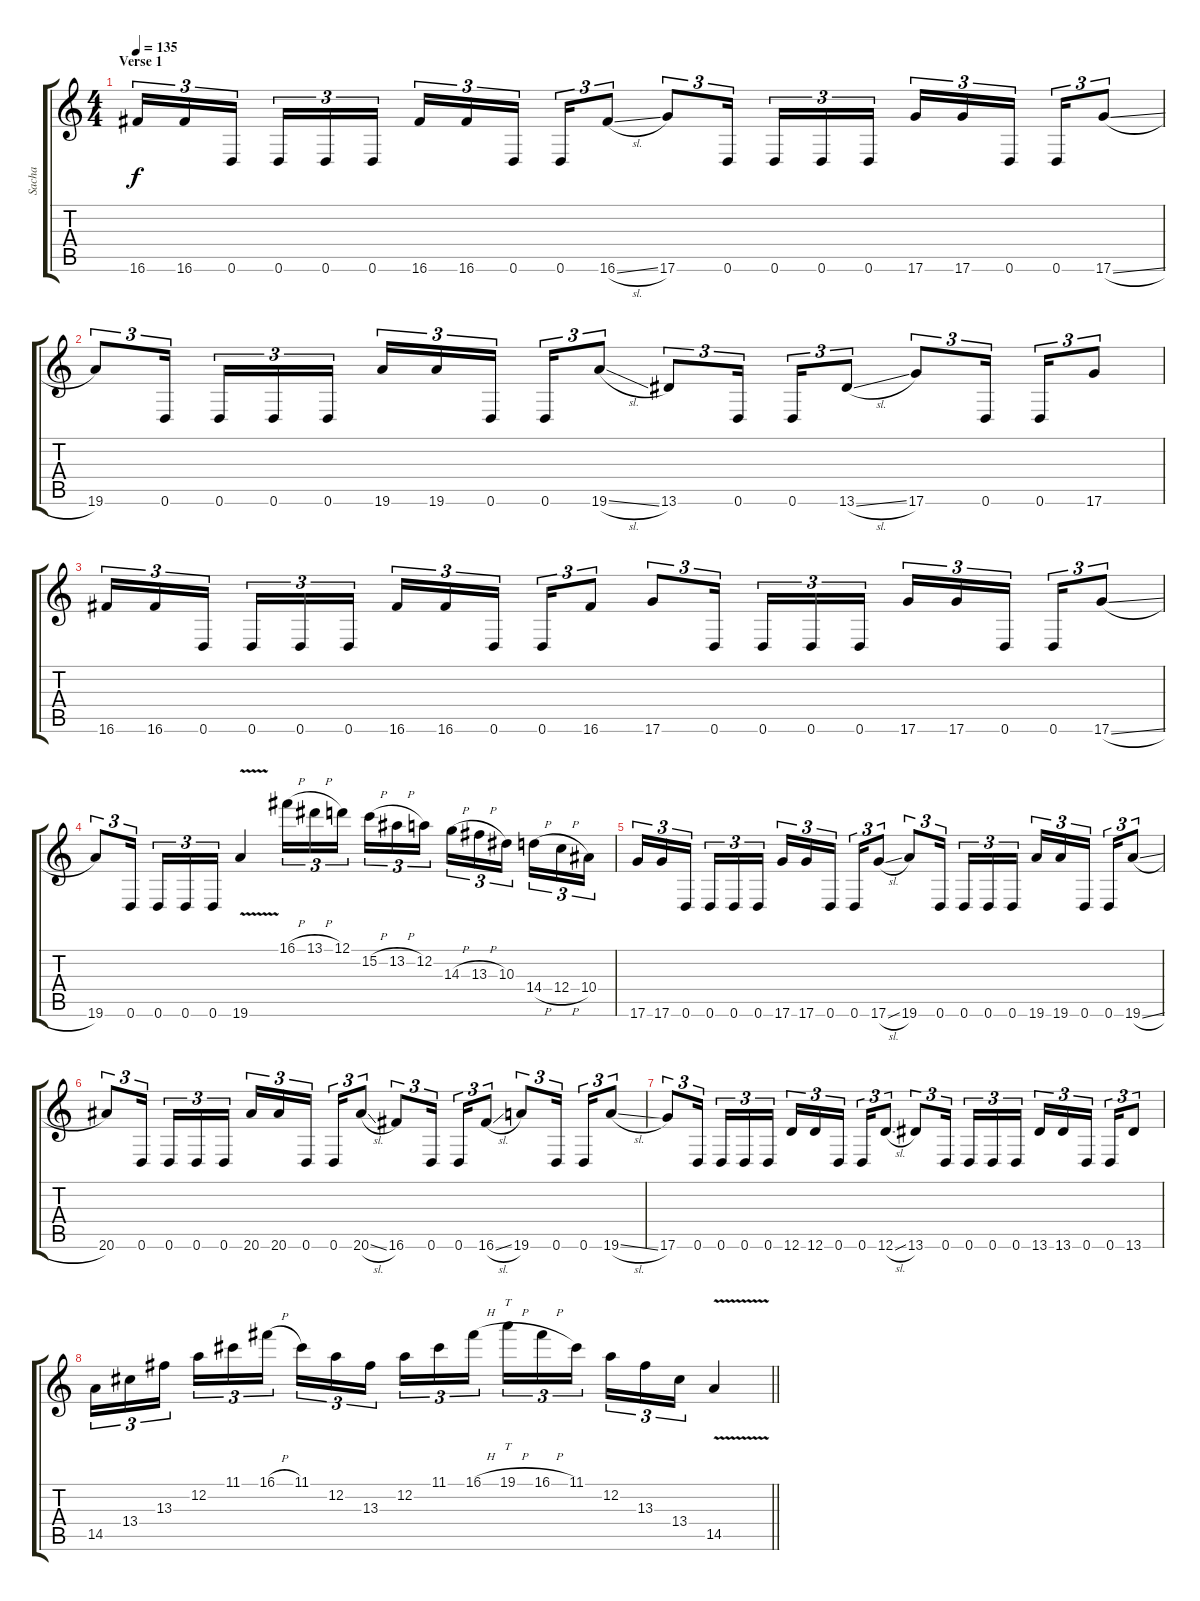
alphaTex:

\track ("Sacha" "Sacha") {instrument distortionguitar}
\staff {score tabs}
\tuning (D4 A3 F3 C3 G2 D2) {hide}
\ts (4 4)
\section ("" "Verse 1")
\tempo 135
\clef g2
\ks c
16.6.16{tu (3 2) dy f} 16.6.16{tu (3 2)} 0.6.16{tu (3 2) beam splitsecondary} 0.6.16{tu (3 2)} 0.6.16{tu (3 2)} 0.6.16{tu (3 2)} 16.6.16{tu (3 2)} 16.6.16{tu (3 2)} 0.6.16{tu (3 2) beam splitsecondary} 0.6.16{tu (3 2)} 16.6{sl}.8{tu (3 2)} 17.6.8{tu (3 2)} 0.6.16{tu (3 2) beam splitsecondary} 0.6.16{tu (3 2)} 0.6.16{tu (3 2)} 0.6.16{tu (3 2)} 17.6.16{tu (3 2)} 17.6.16{tu (3 2)} 0.6.16{tu (3 2) beam splitsecondary} 0.6.16{tu (3 2)} 17.6{sl}.8{tu (3 2)} |
19.6.8{tu (3 2)} 0.6.16{tu (3 2) beam splitsecondary} 0.6.16{tu (3 2)} 0.6.16{tu (3 2)} 0.6.16{tu (3 2)} 19.6.16{tu (3 2)} 19.6.16{tu (3 2)} 0.6.16{tu (3 2) beam splitsecondary} 0.6.16{tu (3 2)} 19.6{sl}.8{tu (3 2)} 13.6.8{tu (3 2)} 0.6.16{tu (3 2) beam splitsecondary} 0.6.16{tu (3 2)} 13.6{sl}.8{tu (3 2)} 17.6.8{tu (3 2)} 0.6.16{tu (3 2) beam splitsecondary} 0.6.16{tu (3 2)} 17.6.8{tu (3 2)} |
16.6.16{tu (3 2)} 16.6.16{tu (3 2)} 0.6.16{tu (3 2) beam splitsecondary} 0.6.16{tu (3 2)} 0.6.16{tu (3 2)} 0.6.16{tu (3 2)} 16.6.16{tu (3 2)} 16.6.16{tu (3 2)} 0.6.16{tu (3 2) beam splitsecondary} 0.6.16{tu (3 2)} 16.6.8{tu (3 2)} 17.6.8{tu (3 2)} 0.6.16{tu (3 2) beam splitsecondary} 0.6.16{tu (3 2)} 0.6.16{tu (3 2)} 0.6.16{tu (3 2)} 17.6.16{tu (3 2)} 17.6.16{tu (3 2)} 0.6.16{tu (3 2) beam splitsecondary} 0.6.16{tu (3 2)} 17.6{sl}.8{tu (3 2)} |
19.6.8{tu (3 2)} 0.6.16{tu (3 2) beam splitsecondary} 0.6.16{tu (3 2)} 0.6.16{tu (3 2)} 0.6.16{tu (3 2)} 19.6{v}.4 16.1{h}.16{tu (3 2)} 13.1{h}.16{tu (3 2)} 12.1.16{tu (3 2) beam splitsecondary} 15.2{h}.16{tu (3 2)} 13.2{h}.16{tu (3 2)} 12.2.16{tu (3 2)} 14.3{h}.16{tu (3 2)} 13.3{h}.16{tu (3 2)} 10.3.16{tu (3 2) beam splitsecondary} 14.4{h}.16{tu (3 2)} 12.4{h}.16{tu (3 2)} 10.4.16{tu (3 2)} |
17.6.16{tu (3 2)} 17.6.16{tu (3 2)} 0.6.16{tu (3 2) beam splitsecondary} 0.6.16{tu (3 2)} 0.6.16{tu (3 2)} 0.6.16{tu (3 2)} 17.6.16{tu (3 2)} 17.6.16{tu (3 2)} 0.6.16{tu (3 2) beam splitsecondary} 0.6.16{tu (3 2)} 17.6{sl}.8{tu (3 2)} 19.6.8{tu (3 2)} 0.6.16{tu (3 2) beam splitsecondary} 0.6.16{tu (3 2)} 0.6.16{tu (3 2)} 0.6.16{tu (3 2)} 19.6.16{tu (3 2)} 19.6.16{tu (3 2)} 0.6.16{tu (3 2) beam splitsecondary} 0.6.16{tu (3 2)} 19.6{sl}.8{tu (3 2)} |
20.6.8{tu (3 2)} 0.6.16{tu (3 2) beam splitsecondary} 0.6.16{tu (3 2)} 0.6.16{tu (3 2)} 0.6.16{tu (3 2)} 20.6.16{tu (3 2)} 20.6.16{tu (3 2)} 0.6.16{tu (3 2) beam splitsecondary} 0.6.16{tu (3 2)} 20.6{sl}.8{tu (3 2)} 16.6.8{tu (3 2)} 0.6.16{tu (3 2) beam splitsecondary} 0.6.16{tu (3 2)} 16.6{sl}.8{tu (3 2)} 19.6.8{tu (3 2)} 0.6.16{tu (3 2) beam splitsecondary} 0.6.16{tu (3 2)} 19.6{sl}.8{tu (3 2)} |
17.6.8{tu (3 2)} 0.6.16{tu (3 2) beam splitsecondary} 0.6.16{tu (3 2)} 0.6.16{tu (3 2)} 0.6.16{tu (3 2)} 12.6.16{tu (3 2)} 12.6.16{tu (3 2)} 0.6.16{tu (3 2) beam splitsecondary} 0.6.16{tu (3 2)} 12.6{sl}.8{tu (3 2)} 13.6.8{tu (3 2)} 0.6.16{tu (3 2) beam splitsecondary} 0.6.16{tu (3 2)} 0.6.16{tu (3 2)} 0.6.16{tu (3 2)} 13.6.16{tu (3 2)} 13.6.16{tu (3 2)} 0.6.16{tu (3 2) beam splitsecondary} 0.6.16{tu (3 2)} 13.6.8{tu (3 2)} |
\barLineRight lightlight
14.5.16{tu (3 2)} 13.4.16{tu (3 2)} 13.3.16{tu (3 2) beam splitsecondary} 12.2.16{tu (3 2)} 11.1.16{tu (3 2)} 16.1{h}.16{tu (3 2)} 11.1.16{tu (3 2)} 12.2.16{tu (3 2)} 13.3.16{tu (3 2) beam splitsecondary} 12.2.16{tu (3 2)} 11.1.16{tu (3 2)} 16.1{h}.16{tu (3 2)} 19.1{h}.16{tt tu (3 2)} 16.1{h}.16{tu (3 2)} 11.1.16{tu (3 2) beam splitsecondary} 12.2.16{tu (3 2)} 13.3.16{tu (3 2)} 13.4.16{tu (3 2)} 14.5{v}.4
